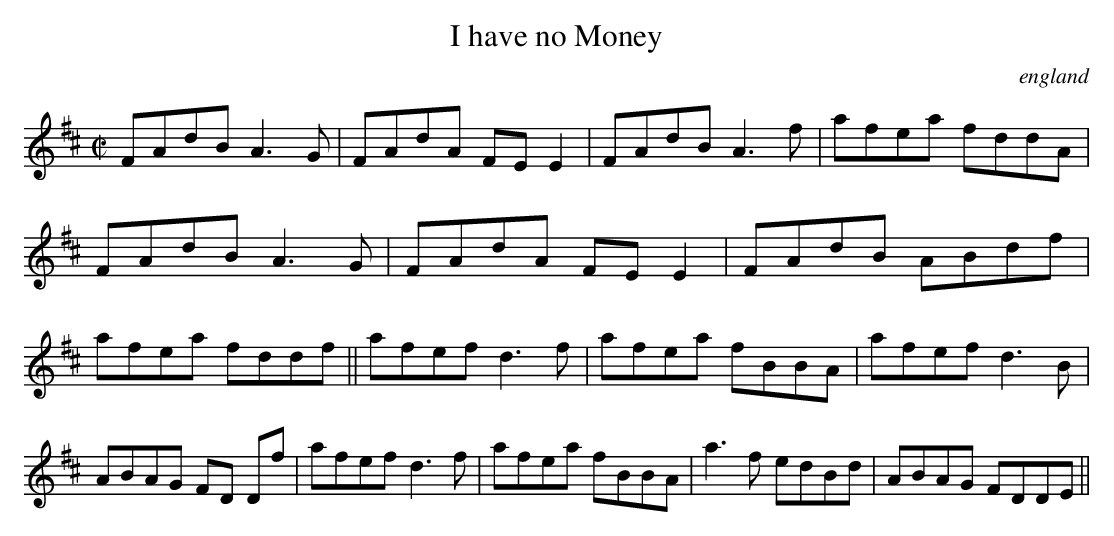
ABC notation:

X:1
T:I have no Money
O:england
M:C|
K:D
FAdB A3G|FAdA FEE2|FAdB A3f|afea fddA|\
FAdB A3G|FAdA FEE2|FAdB ABdf|afea fddf||\
afef d3f|afea fBBA|afef d3B|ABAG FD Df|\
afef d3f|afea fBBA|a3f edBd|ABAG FDDE||
